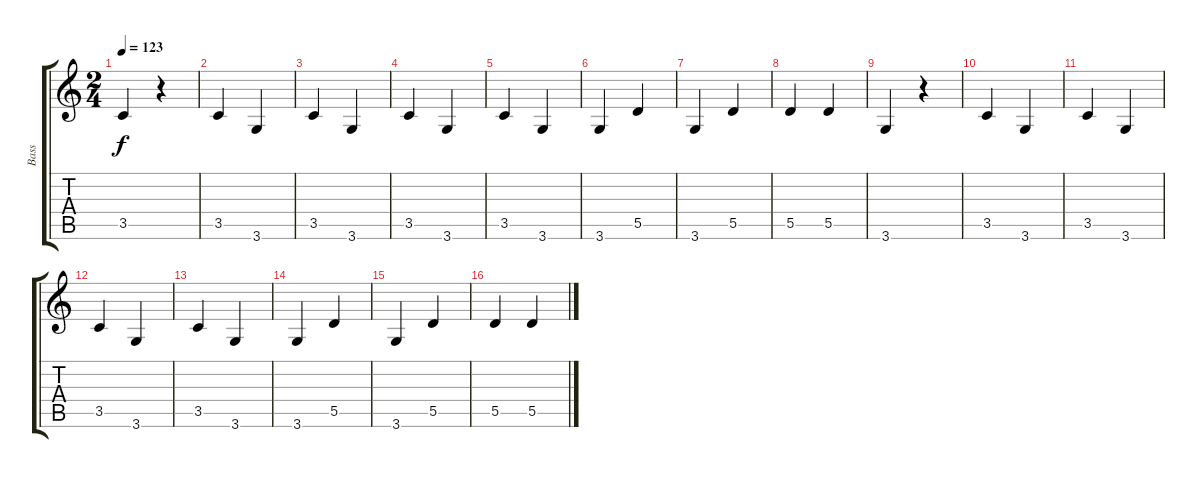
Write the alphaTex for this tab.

\track ("Bass" "Bass") {instrument acousticbass}
\staff {score tabs}
\tuning (E4 B3 G3 D3 A2 E2) {hide}
\ts (2 4)
\tempo 123
\clef g2
\ks c
3.5.4{dy f} r.4 |
3.5.4 3.6.4 |
3.5.4 3.6.4 |
3.5.4 3.6.4 |
3.5.4 3.6.4 |
3.6.4 5.5.4 |
3.6.4 5.5.4 |
5.5.4 5.5.4 |
3.6.4 r.4 |
3.5.4 3.6.4 |
3.5.4 3.6.4 |
3.5.4 3.6.4 |
3.5.4 3.6.4 |
3.6.4 5.5.4 |
3.6.4 5.5.4 |
5.5.4 5.5.4
